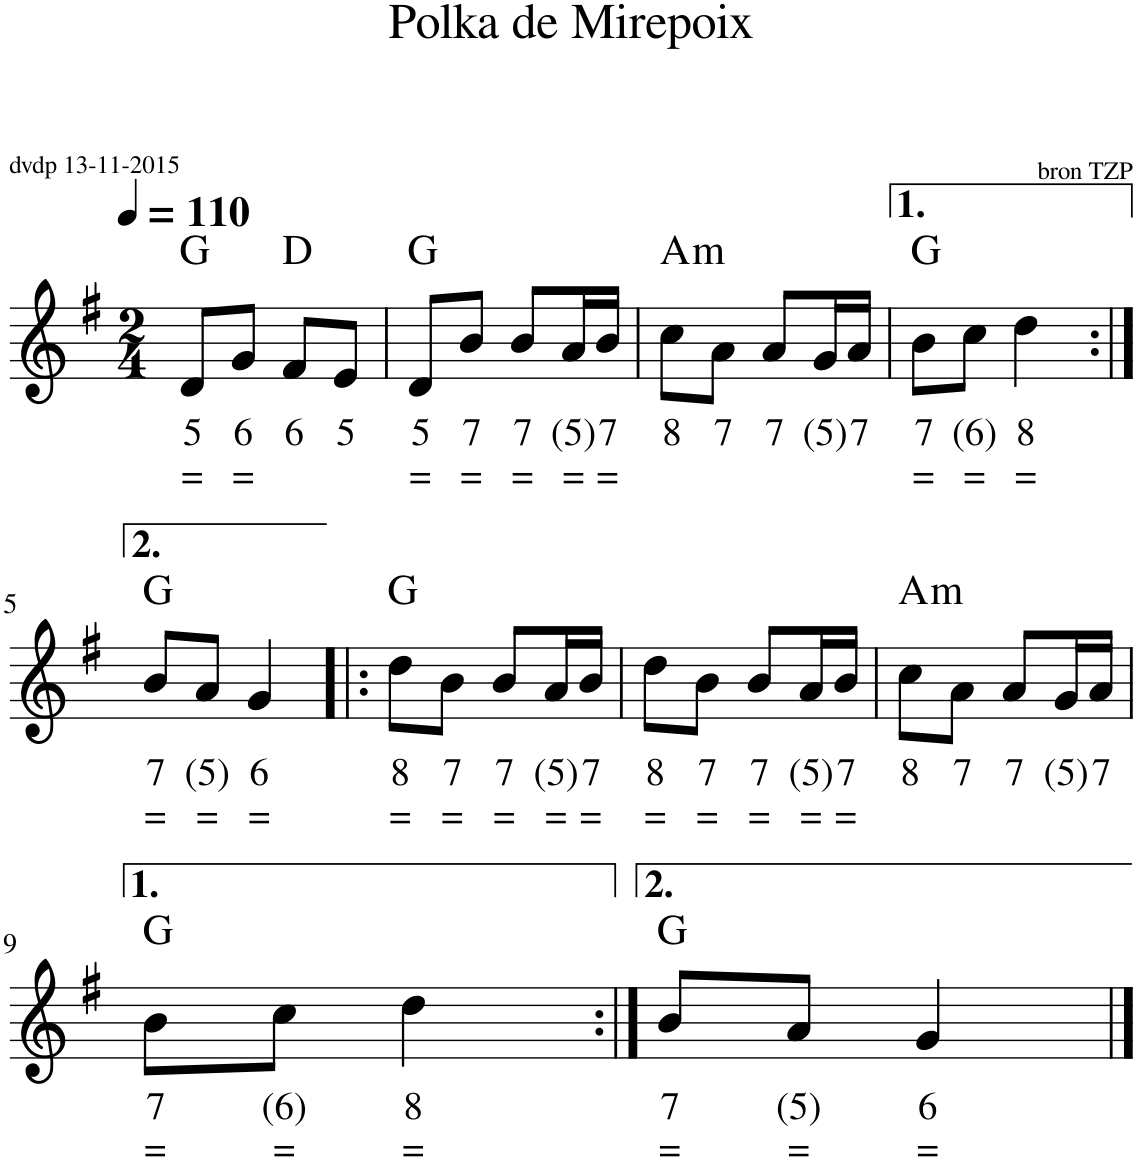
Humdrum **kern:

**kern	**text	**text	**harte
*part1	*part1	*part1	*part1
*staff1	*staff1	*staff1	*
*I"Stem	*	*	*
*I'Stem	*	*	*
*clefG2	*	*	*
*k[f#]	*	*	*
*M2/4	*	*	*
*MM110	*	*	*
=1	=1	=1	=1
!	!LO:LY:b	!LO:LY:b	!
8d/L	5	=	G:maj
!	!LO:LY:b	!LO:LY:b	!
8g/J	6	=	.
!	!LO:LY:b	!	!
8f#/L	6	.	D:maj
!	!LO:LY:b	!	!
8e/J	5	.	.
=2	=2	=2	=2
!	!LO:LY:b	!LO:LY:b	!
8d/L	5	=	G:maj
!	!LO:LY:b	!LO:LY:b	!
8b/J	7	=	.
!	!LO:LY:b	!LO:LY:b	!
8b/L	7	=	.
!	!LO:LY:b	!LO:LY:b	!
16a/L	(5)	=	.
!	!LO:LY:b	!LO:LY:b	!
16b/JJ	7	=	.
=3	=3	=3	=3
!	!LO:LY:b	!	!LO:H:kt=m
8cc\L	8	.	A:min
!	!LO:LY:b	!	!
8a\J	7	.	.
!	!LO:LY:b	!	!
8a/L	7	.	.
!	!LO:LY:b	!	!
16g/L	(5)	.	.
!	!LO:LY:b	!	!
16a/JJ	7	.	.
=4	=4	=4	=4
!	!LO:LY:b	!LO:LY:b	!
8b\L	7	=	G:maj
!	!LO:LY:b	!LO:LY:b	!
8cc\J	(6)	=	.
!	!LO:LY:b	!LO:LY:b	!
4dd\	8	=	.
!!LO:LB:g=z
=5:|!	=5:|!	=5:|!	=5:|!
!	!LO:LY:b	!LO:LY:b	!
8b/L	7	=	G:maj
!	!LO:LY:b	!LO:LY:b	!
8a/J	(5)	=	.
!	!LO:LY:b	!LO:LY:b	!
4g/	6	=	.
=6!|:	=6!|:	=6!|:	=6!|:
!	!LO:LY:b	!LO:LY:b	!
8dd\L	8	=	G:maj
!	!LO:LY:b	!LO:LY:b	!
8b\J	7	=	.
!	!LO:LY:b	!LO:LY:b	!
8b/L	7	=	.
!	!LO:LY:b	!LO:LY:b	!
16a/L	(5)	=	.
!	!LO:LY:b	!LO:LY:b	!
16b/JJ	7	=	.
=7	=7	=7	=7
!	!LO:LY:b	!LO:LY:b	!
8dd\L	8	=	.
!	!LO:LY:b	!LO:LY:b	!
8b\J	7	=	.
!	!LO:LY:b	!LO:LY:b	!
8b/L	7	=	.
!	!LO:LY:b	!LO:LY:b	!
16a/L	(5)	=	.
!	!LO:LY:b	!LO:LY:b	!
16b/JJ	7	=	.
=8	=8	=8	=8
!	!LO:LY:b	!	!LO:H:kt=m
8cc\L	8	.	A:min
!	!LO:LY:b	!	!
8a\J	7	.	.
!	!LO:LY:b	!	!
8a/L	7	.	.
!	!LO:LY:b	!	!
16g/L	(5)	.	.
!	!LO:LY:b	!	!
16a/JJ	7	.	.
!!LO:LB:g=z
=9	=9	=9	=9
!	!LO:LY:b	!LO:LY:b	!
8b\L	7	=	G:maj
!	!LO:LY:b	!LO:LY:b	!
8cc\J	(6)	=	.
!	!LO:LY:b	!LO:LY:b	!
4dd\	8	=	.
=10:|!	=10:|!	=10:|!	=10:|!
!	!LO:LY:b	!LO:LY:b	!
8b/L	7	=	G:maj
!	!LO:LY:b	!LO:LY:b	!
8a/J	(5)	=	.
!	!LO:LY:b	!LO:LY:b	!
4g/	6	=	.
==	==	==	==
*-	*-	*-	*-
